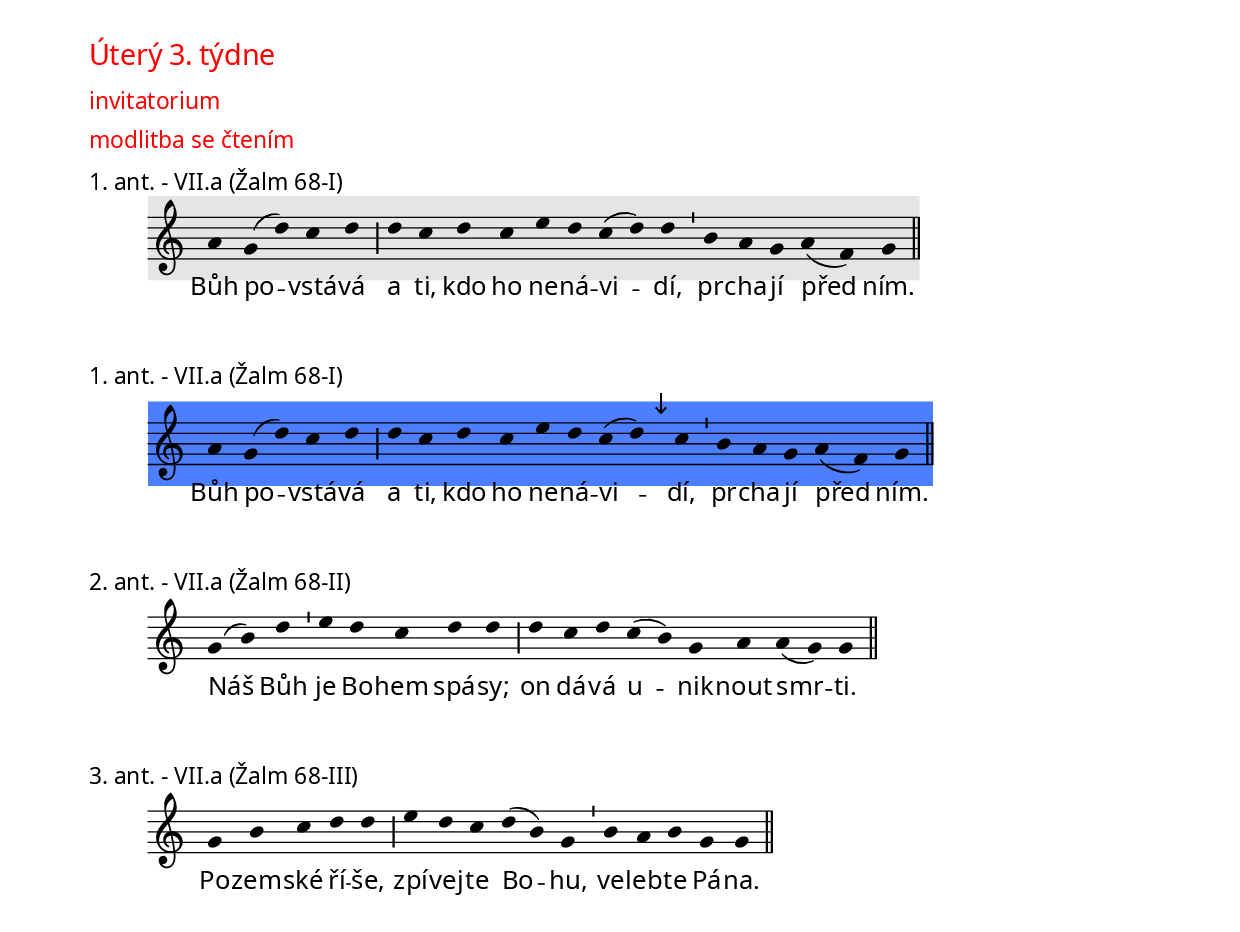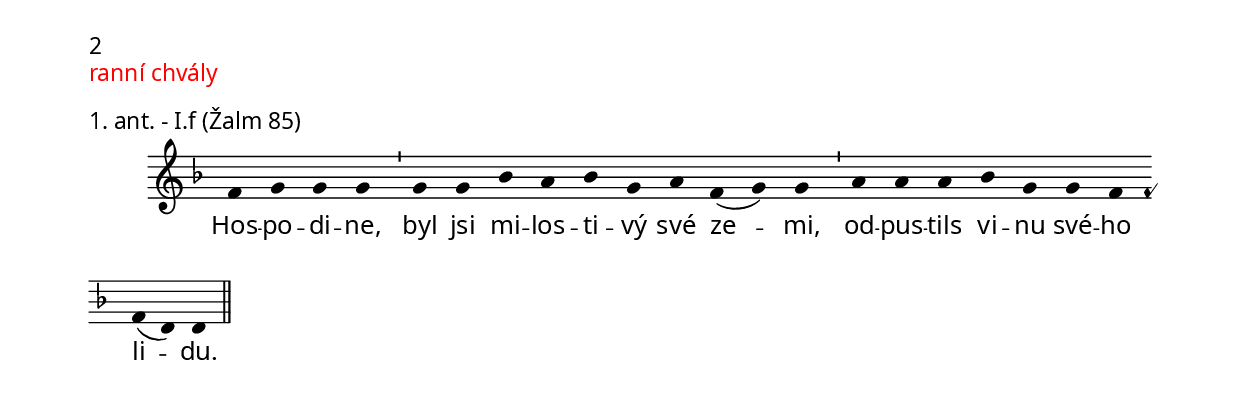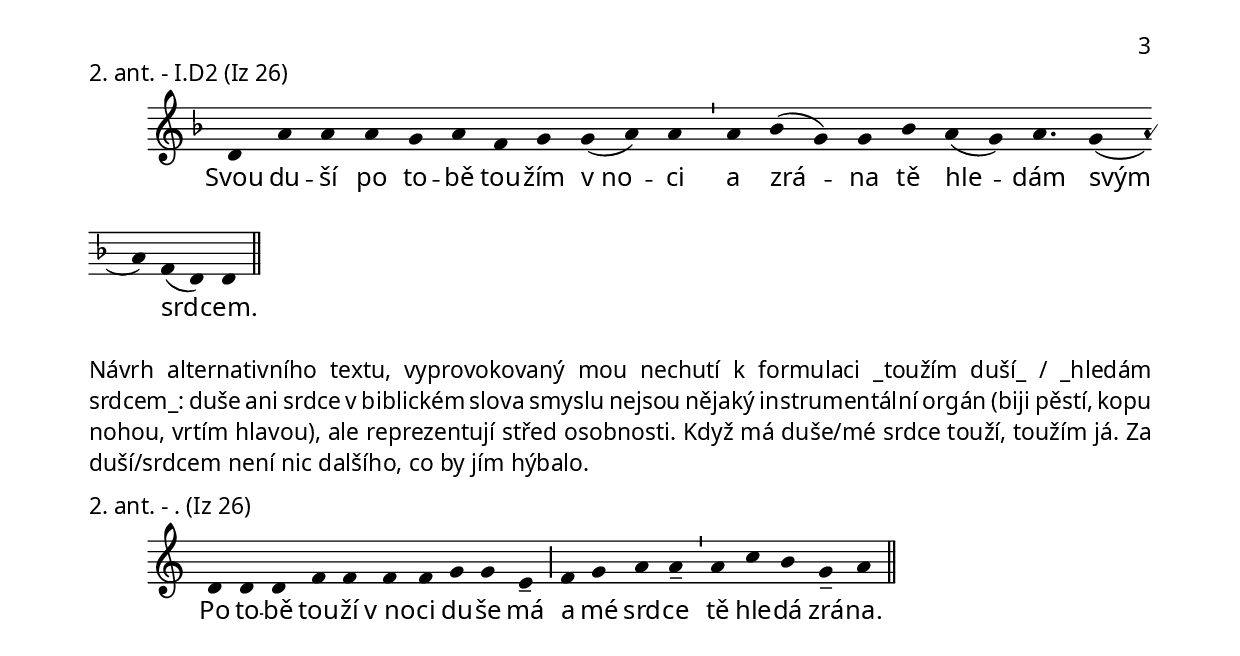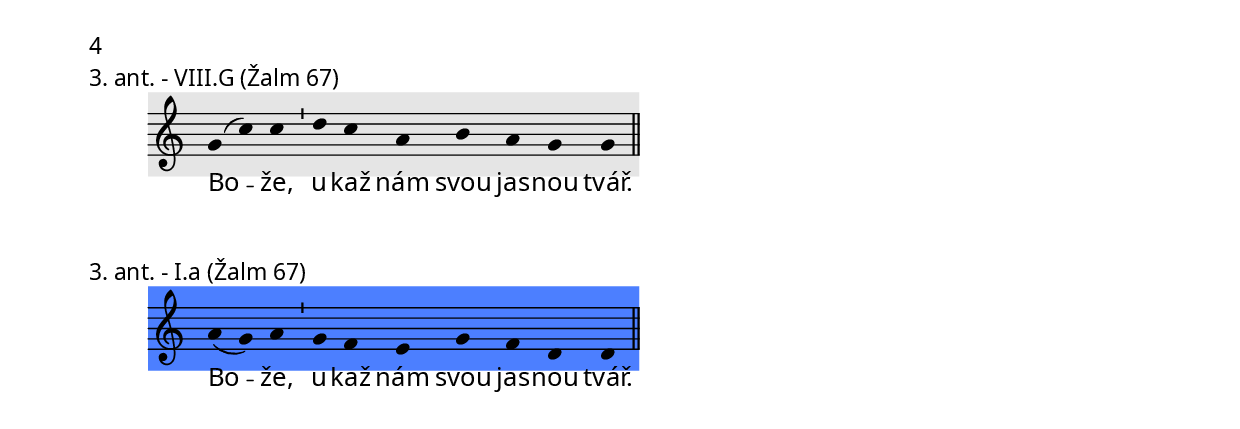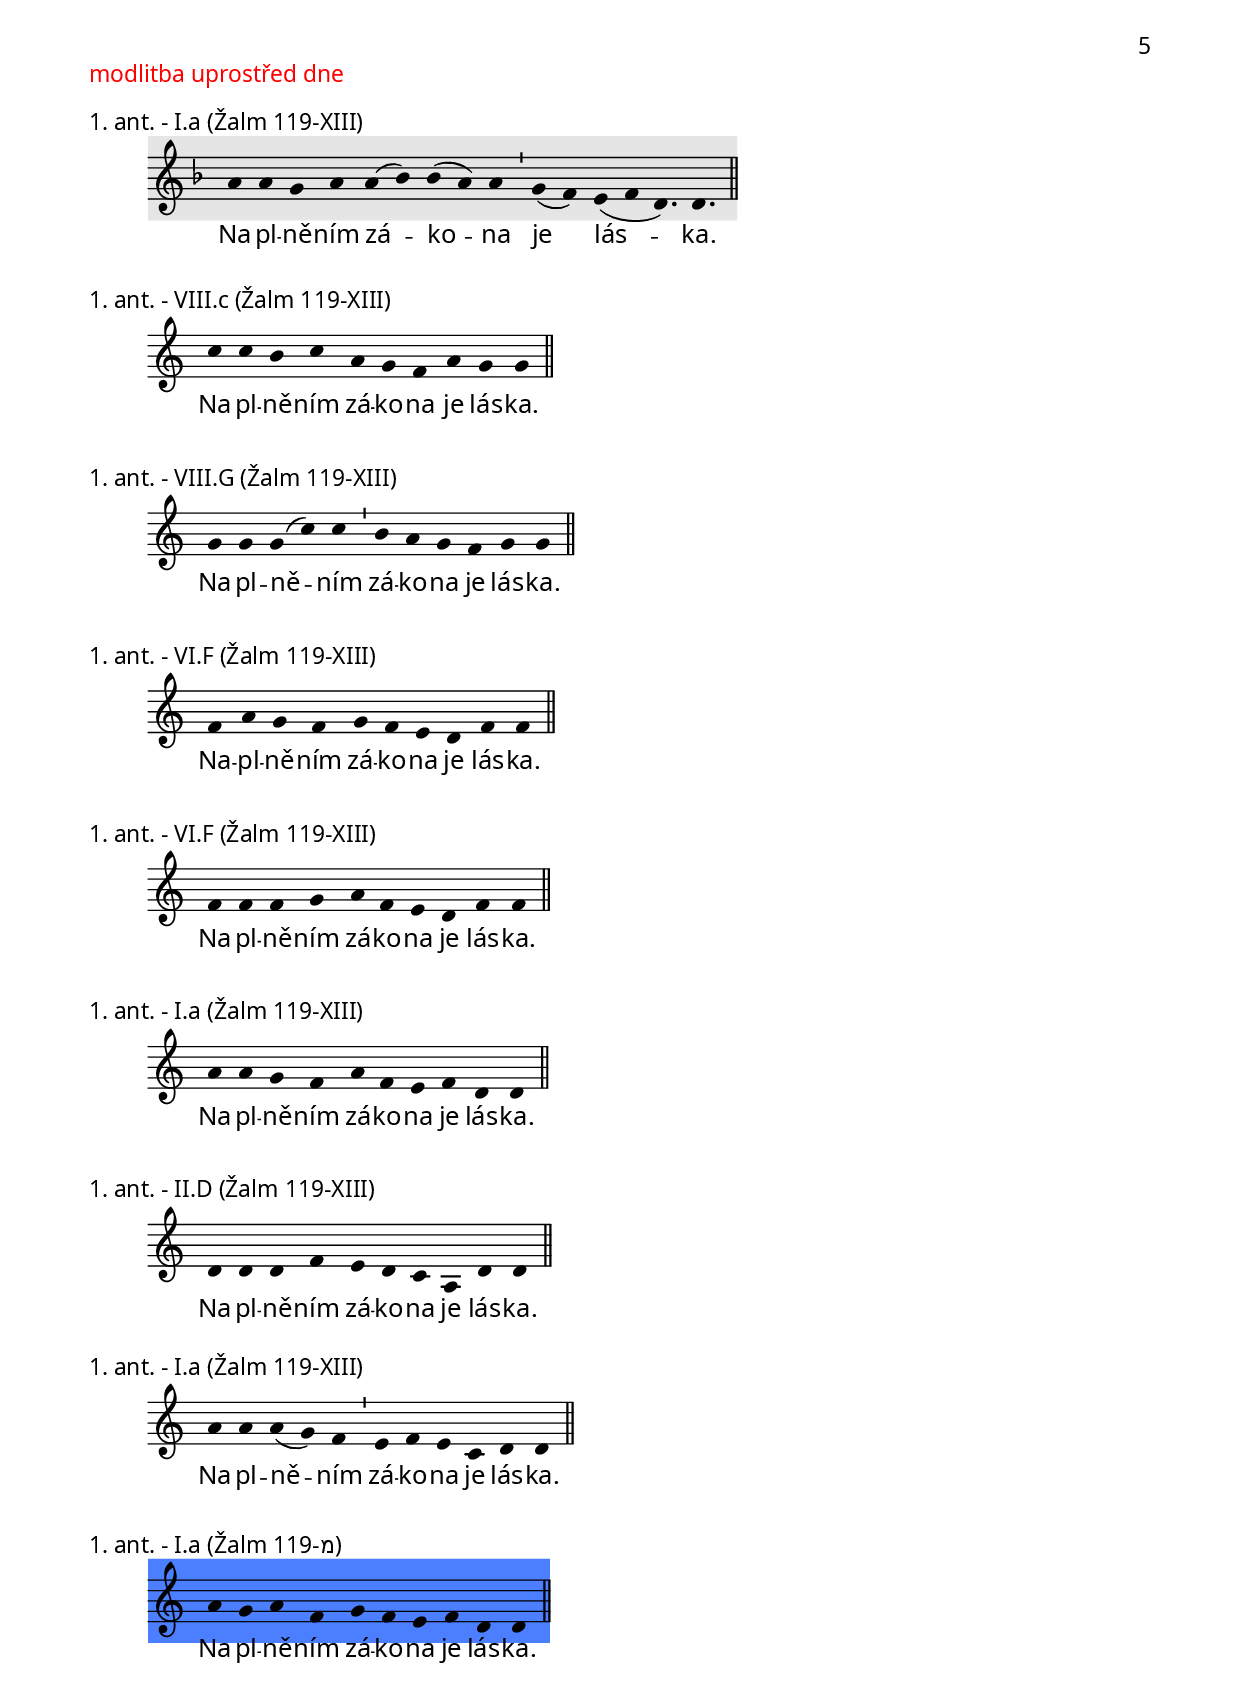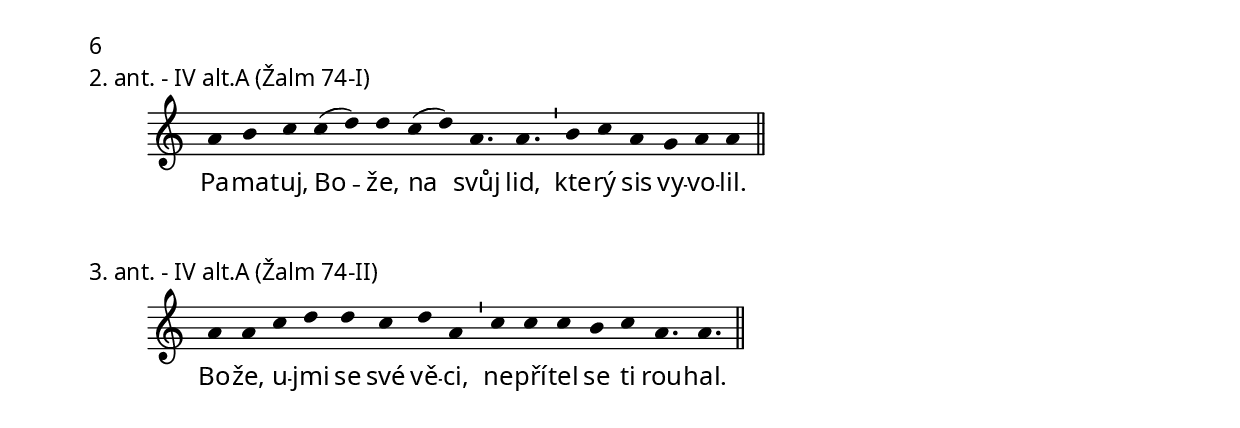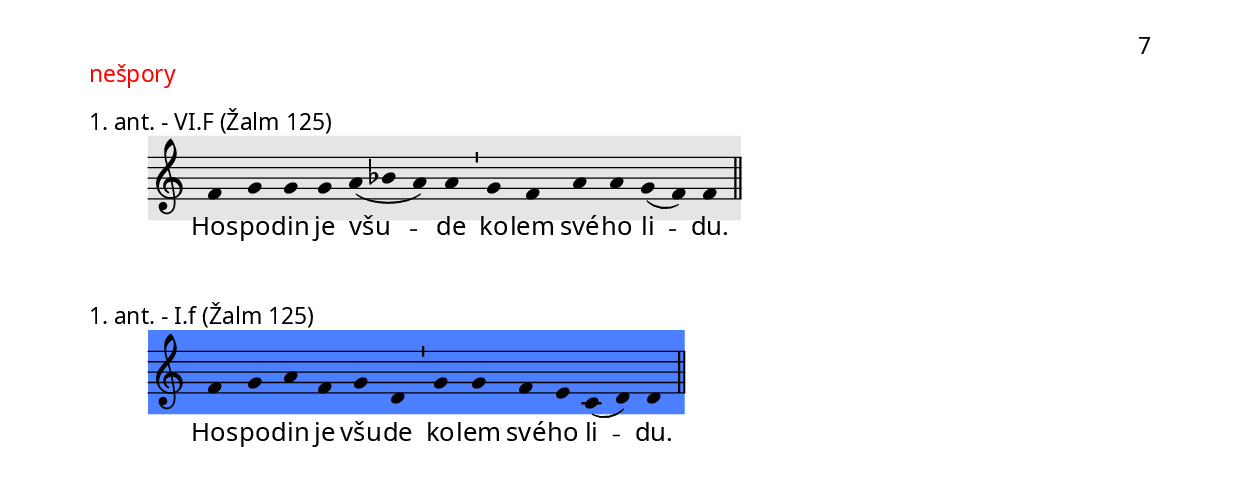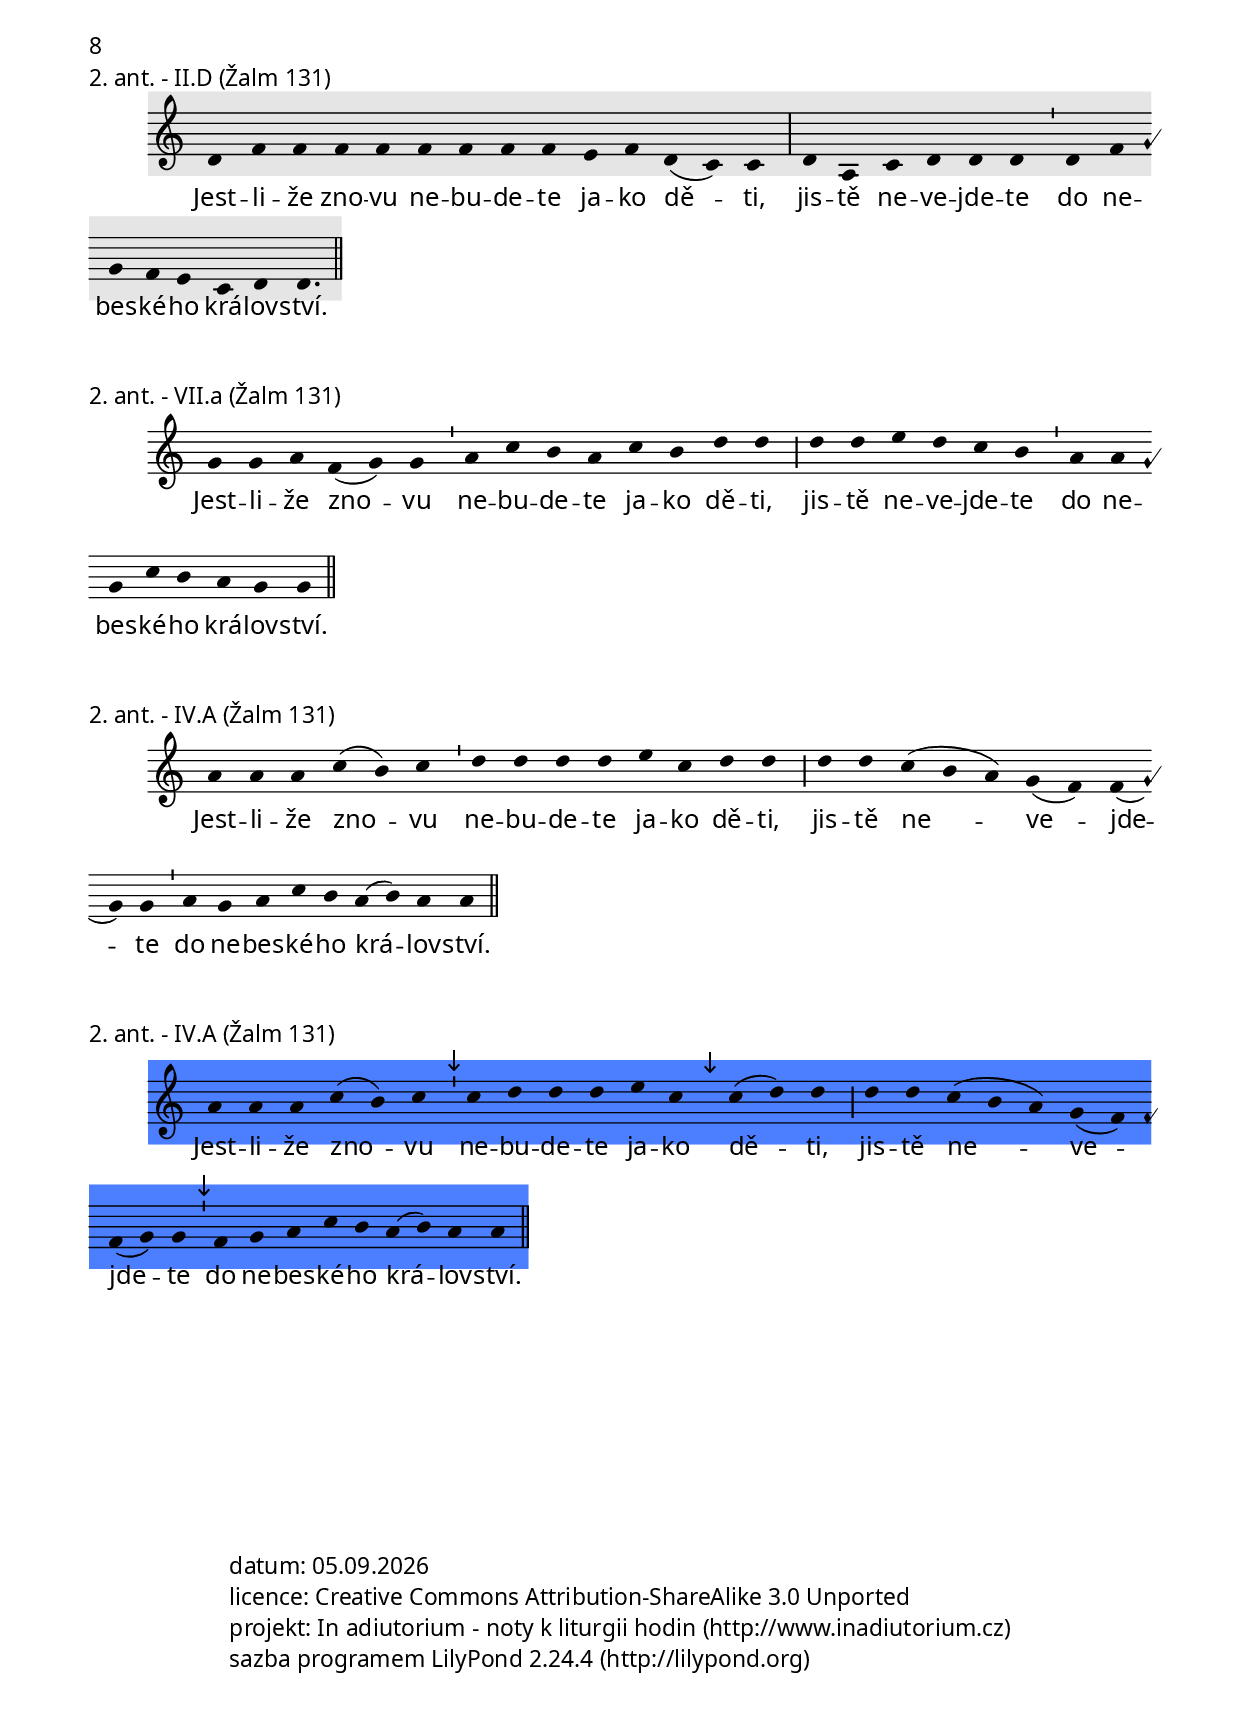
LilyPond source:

\include "../spolecne.ly"

\markup {\nadpisDen {Úterý 3. týdne}}

\markup {\nadpisHodinka {"invitatorium"}}

%\score { \tIuteryInvitatorium }

\markup {\nadpisHodinka {"modlitba se čtením"}}

\score {
  \relative c'' {
    \zvyraznovacSedy
    \choralniRezim
    a4 g( d') c d \barMaior
    d c d c e d c( d) d \barMin b a g a( f) g \barFinalis
  }
  \addlyrics {
    Bůh po -- vstá -- vá
    a ti, kdo ho ne -- ná -- vi -- dí, pr -- cha -- jí před ním.
  }
  \header {
    quid = "1. ant."
    modus = "VII"
    differentia = "a"
    psalmus = "Žalm 68-I"
    id = "mc-ant1"
    piece = \markup {\sestavTitulek}
  }
}

\score {
  \relative c'' {
    \zvyraznovacModry
    \choralniRezim
    a4 g( d') c d \barMaior
    d c d c e d c( d) \mark\sipka c \barMin
    b a g a( f) g \barFinalis
  }
  \addlyrics {
    Bůh po -- vstá -- vá
    a ti, kdo ho ne -- ná -- vi -- dí,
    pr -- cha -- jí před ním.
  }
  \header {
    quid = "1. ant."
    modus = "VII"
    differentia = "a"
    psalmus = "Žalm 68-I"
    id = "mc-ant1"
    piece = \markup {\sestavTitulek}
  }
}

\score {
  \relative c'' {
    \choralniRezim
    g4( b) d \barMin e d c d d \barMaior
    d c d c( b) g a a( g) g \barFinalis
  }
  \addlyrics {
    Náš Bůh je Bo -- hem spá -- sy;
    on dá -- vá u -- nik -- nout smr -- ti.
  }
  \header {
    quid = "2. ant."
    modus = "VII"
    differentia = "a"
    psalmus = "Žalm 68-II"
    id = "mc-ant2"
    piece = \markup {\sestavTitulek}
  }
}

\score {
  \relative c'' {
    \choralniRezim
    g4 b c d d \barMaior
    e d c d( b) g \barMin
    b a b g g \barFinalis
  }
  \addlyrics {
    Po -- zem -- ské ří -- še,
    zpí -- vej -- te Bo -- hu,
    ve -- leb -- te Pá -- na.
  }
  \header {
    quid = "3. ant."
    modus = "VII"
    differentia = "a"
    psalmus = "Žalm 68-III"
    id = "mc-ant3"
    piece = \markup {\sestavTitulek}
  }
}

\pageBreak

\markup {\nadpisHodinka {"ranní chvály"}}

\score {
  \relative c' {
    \choralniRezim
    \key f \major
    f4 g g g \barMin g g bes a bes g a f( g) g \barMin
    a a a bes g g f f( d) d \barFinalis
  }
  \addlyrics {
    Hos -- po -- di -- ne, byl jsi mi -- los -- ti -- vý své ze -- mi,
    od -- pus -- tils vi -- nu své -- ho li -- du.
  }
  \header {
    quid = "1. ant."
    modus = "I"
    differentia = "f"
    psalmus = "Žalm 85"
    id = "rch-ant1"
    piece = \markup {\sestavTitulek}
  }
}

\pageBreak

\score {
  \relative c' {
    \choralniRezim
    \key f \major d4 a' a a g a f g g( a) a \barMin
    a bes( g) g bes a( g) a4. g4( a) f( d) d \barFinalis
  }
  \addlyrics {
    Svou du -- ší po to -- bě tou -- žím v_no -- ci
    a zrá -- na tě hle -- dám svým srd -- cem.
  }
  \header {
    quid = "2. ant."
    modus = "I"
    differentia = "D2"
    psalmus = "Iz 26"
    id = "rch-ant2"
    piece = \markup {\sestavTitulek}
  }
}

\markup\justify{
  Návrh alternativního textu,
  vyprovokovaný mou nechutí k formulaci _toužím duší_ /
  _hledám srdcem_: duše ani srdce v biblickém slova smyslu nejsou
  nějaký instrumentální orgán (biji pěstí, kopu nohou, vrtím hlavou),
  ale reprezentují střed osobnosti. Když má duše/mé srdce touží, toužím já.
  Za duší/srdcem není nic dalšího, co by jím hýbalo.
}

\score {
  \relative c' {
    \choralniRezim
    d4 d d f f f f g g e-- \barMaior
    f g a a-- \barMin a c b g-- a \barFinalis
  }
  \addlyrics {
    Po to -- bě tou -- ží v_no -- ci du -- še má
    a mé srd -- ce tě hle -- dá zrá -- na.
  }
  \header {
    quid = "2. ant."
    modus = ""
    differentia = ""
    psalmus = "Iz 26"
    id = "rch-ant2"
    piece = \markup {\sestavTitulek}
  }
}

\pageBreak

\score {
  \relative c'' {
    \zvyraznovacSedy
    \choralniRezim
    g4( c) c \barMin d c a b a g g \barFinalis
  }
  \addlyrics {
    Bo -- že, u -- kaž nám svou jas -- nou tvář.
  }
  \header {
    quid = "3. ant."
    modus = "VIII"
    differentia = "G"
    psalmus = "Žalm 67"
    id = "rch-ant3"
    piece = \markup {\sestavTitulek}
  }
}

\score {
  \relative c'' {
    \zvyraznovacModry
    \choralniRezim
    a4( g) a \barMin g f e g f d d \barFinalis
  }
  \addlyrics {
    Bo -- že, u -- kaž nám svou jas -- nou tvář.
  }
  \header {
    quid = "3. ant."
    modus = "I"
    differentia = "a"
    psalmus = "Žalm 67"
    id = "rch-ant3"
    piece = \markup {\sestavTitulek}
  }
}

\pageBreak

%\score { \tIuteryAntBenedictus }

\markup {\nadpisHodinka {"modlitba uprostřed dne"}}

\score {
  \relative c'' {
    \zvyraznovacSedy
    \choralniRezim
    \key f \major
    a4 a g a a( bes) bes( a) a \barMin
    g( f) e( f d4.) d \barFinalis
  }
  \addlyrics {
    Na -- pl -- ně -- ním zá -- ko -- na je lás -- ka.
  }
  \header {
    quid = "1. ant."
    modus = "I"
    differentia = "a"
    psalmus = "Žalm 119-XIII"
    id = "up-ant1"
    piece = \markup {\sestavTitulek}
  }
}

\score {
  \relative c'' {
    \choralniRezim
    c4 c b c a g f a g g \barFinalis
  }
  \addlyrics {
    Na -- pl -- ně -- ním zá -- ko -- na je lás -- ka.
  }
  \header {
    quid = "1. ant."
    modus = "VIII"
    differentia = "c"
    psalmus = "Žalm 119-XIII"
    id = "up-ant1"
    piece = \markup {\sestavTitulek}
  }
}

\score {
  \relative c'' {
    \choralniRezim
    g4 g g( c) c \barMin b a g f g g \barFinalis
  }
  \addlyrics {
    Na -- pl -- ně -- ním zá -- ko -- na je lás -- ka.
  }
  \header {
    quid = "1. ant."
    modus = "VIII"
    differentia = "G"
    psalmus = "Žalm 119-XIII"
    id = "up-ant1"
    piece = \markup {\sestavTitulek}
  }
}

\score {
  \relative c' {
    \choralniRezim
    f4 a g f g f e d f f \barFinalis
  }
  \addlyrics {
    Na -- pl -- ně -- ním zá -- ko -- na je lás -- ka.
  }
  \header {
    quid = "1. ant."
    modus = "VI"
    differentia = "F"
    psalmus = "Žalm 119-XIII"
    id = "up-ant1"
    piece = \markup {\sestavTitulek}
  }
}

\score {
  \relative c' {
    \choralniRezim
    f4 f f g a f e d f f \barFinalis
  }
  \addlyrics {
    Na -- pl -- ně -- ním zá -- ko -- na je lás -- ka.
  }
  \header {
    quid = "1. ant."
    modus = "VI"
    differentia = "F"
    psalmus = "Žalm 119-XIII"
    id = "up-ant1"
    piece = \markup {\sestavTitulek}
  }
}

\score {
  \relative c'' {
    \choralniRezim
    a4 a g f a f e f d d \barFinalis
  }
  \addlyrics {
    Na -- pl -- ně -- ním zá -- ko -- na je lás -- ka.
  }
  \header {
    quid = "1. ant."
    modus = "I"
    differentia = "a"
    psalmus = "Žalm 119-XIII"
    id = "up-ant1"
    piece = \markup {\sestavTitulek}
  }
}

\score {
  \relative c' {
    \choralniRezim
    d d d f e d c a d d \barFinalis
  }
  \addlyrics {
    Na -- pl -- ně -- ním zá -- ko -- na je lás -- ka.
  }
  \header {
    quid = "1. ant."
    modus = "II"
    differentia = "D"
    psalmus = "Žalm 119-XIII"
    id = "up-ant1"
    piece = \markup {\sestavTitulek}
  }
}

\score {
  \relative c'' {
    \choralniRezim
    a4 a a( g) f \barMin e f e c d d \barFinalis
  }
  \addlyrics {
    Na -- pl -- ně -- ním zá -- ko -- na je lás -- ka.
  }
  \header {
    quid = "1. ant."
    modus = "I"
    differentia = "a"
    psalmus = "Žalm 119-XIII"
    id = "up-ant1"
    piece = \markup {\sestavTitulek}
  }
}

\score {
  \relative c'' {
    \zvyraznovacModry
    \choralniRezim
    a4 g a f g f e f d d \barFinalis
  }
  \addlyrics {
    Na -- pl -- ně -- ním zá -- ko -- na je lás -- ka.
  }
  \header {
    quid = "1. ant."
    modus = "I"
    differentia = "a"
    psalmus = "Žalm 119-מ"
    id = "up-ant1"
    piece = \markup {\sestavTitulek}
  }
}

\pageBreak

\score {
  \relative c'' {
    \choralniRezim
    a4 b c c( d) d c( d) a4. a \barMin b4 c a g a a \barFinalis
  }
  \addlyrics {
    Pa -- ma -- tuj, Bo -- že, na svůj lid, kte -- rý sis vy -- vo -- lil.
  }
  \header {
    quid = "2. ant."
    modus = "IV alt"
    differentia = "A"
    psalmus = "Žalm 74-I"
    id = "up-ant2"
    piece = \markup {\sestavTitulek}
  }
}

\score {
  \relative c'' {
    \choralniRezim
    a4 a c d d c d a \barMin
    c c c b c a4. a \barFinalis
  }
  \addlyrics {
    Bo -- že, u -- jmi se své vě -- ci, ne -- pří -- tel se ti rou -- hal.
  }
  \header {
    quid = "3. ant."
    modus = "IV alt"
    differentia = "A"
    psalmus = "Žalm 74-II"
    id = "up-ant3"
    piece = \markup {\sestavTitulek}
  }
}

\pageBreak

\markup {\nadpisHodinka {"nešpory"}}

\score {
  \relative c' {
    \zvyraznovacSedy
    \choralniRezim
    \stemUp % aby ligaturova cara byla dole a nekolidovala s beckem
    f4 g g g a( bes a) a \barMin
    g f a a g( f) f \barFinalis
  }
  \addlyrics {
    Hos -- po -- din je všu -- de ko -- lem své -- ho li -- du.
  }
  \header {
    quid = "1. ant."
    modus = "VI"
    differentia = "F"
    psalmus = "Žalm 125"
    id = "ne-ant1"
    piece = \markup {\sestavTitulek}
  }
}

\score {
  \relative c' {
    \zvyraznovacModry
    \choralniRezim
    f4 g a f g d \barMin
    g g f e c( d) d \barFinalis
  }
  \addlyrics {
    Hos -- po -- din je všu -- de
    ko -- lem své -- ho li -- du.
  }
  \header {
    quid = "1. ant."
    modus = "I"
    differentia = "f"
    psalmus = "Žalm 125"
    id = "ne-ant1"
    piece = \markup {\sestavTitulek}
  }
}

\pageBreak

\score {
  \relative c' {
    \zvyraznovacSedy
    \choralniRezim
    d4 f f f f f f f f e f d( c) c \barMax
    d a c d d d \barMin d f g f e c d d4. \barFinalis
  }
  \addlyrics {
    Jest -- li -- že zno -- vu ne -- bu -- de -- te ja -- ko dě -- ti,
    jis -- tě ne -- ve -- jde -- te do ne -- bes -- ké -- ho krá -- lov -- ství.
  }
  \header {
    quid = "2. ant."
    modus = "II"
    differentia = "D"
    psalmus = "Žalm 131"
    id = "ne-ant2"
    piece = \markup {\sestavTitulek}
  }
}

\score {
  \relative c'' {
    \choralniRezim
    g4 g a f( g) g \barMin a c b a c b d d \barMaior
    d d e d c b \barMin a a g c b a g g \barFinalis
  }
  \addlyrics {
    Jest -- li -- že zno -- vu
    ne -- bu -- de -- te ja -- ko dě -- ti,
    jis -- tě ne -- ve -- jde -- te do ne -- bes -- ké -- ho krá -- lov -- ství.
  }
  \header {
    quid = "2. ant."
    modus = "VII"
    differentia = "a"
    psalmus = "Žalm 131"
    id = "ne-ant2"
    piece = \markup {\sestavTitulek}
  }
}

\score {
  \relative c'' {
    \choralniRezim
    a4 a a c( b) c \barMin
    d d d d e c d d \barMaior
    d d c( b a) g( f) f( g) g \barMin
    a g a c b a( b) a a \barFinalis
  }
  \addlyrics {
    Jest -- li -- že zno -- vu
    ne -- bu -- de -- te ja -- ko dě -- ti,
    jis -- tě ne -- ve -- jde -- te
    do ne -- bes -- ké -- ho krá -- lov -- ství.
  }
  \header {
    quid = "2. ant."
    modus = "IV"
    differentia = "A"
    psalmus = "Žalm 131"
    id = "ne-ant2"
    piece = \markup {\sestavTitulek}
  }
}

\score {
  \relative c'' {
    \zvyraznovacModry
    \choralniRezim
    a4 a a c( b) c \barMin
    \mark\sipka c d d d e c \mark\sipka c( d) d \barMaior
    d d c( b a) g( f) f( g) g \barMin
    \mark\sipka f g a c b a( b) a a \barFinalis
  }
  \addlyrics {
    Jest -- li -- že zno -- vu
    ne -- bu -- de -- te ja -- ko dě -- ti,
    jis -- tě ne -- ve -- jde -- te
    do ne -- bes -- ké -- ho krá -- lov -- ství.
  }
  \header {
    quid = "2. ant."
    modus = "IV"
    differentia = "A"
    psalmus = "Žalm 131"
    id = "ne-ant2"
    piece = \markup {\sestavTitulek}
  }
}

%\score { \tIuteryNespAntIII }

%\score { \tIuteryAntMagnificat }